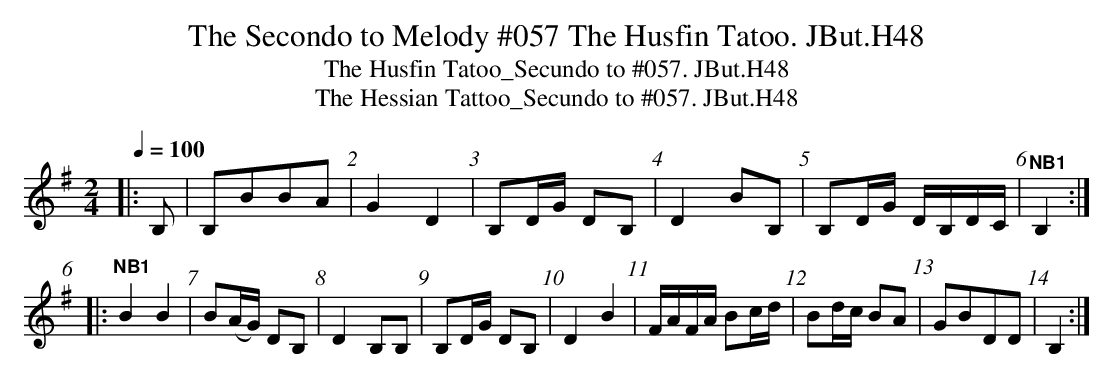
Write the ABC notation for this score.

X:1
T:Secondo to Melody #057 The Husfin Tatoo. JBut.H48, The
T:Husfin Tatoo_Secundo to #057. JBut.H48, The
T:Hessian Tattoo_Secundo to #057. JBut.H48, The
M:2/4
L:1/8
Q:1/4=100
K:G
|: B, | B,BBA | G2 D2 | B,D/G/ DB, | D2 BB, | B,D/G/ D/B,/D/C/ | "^NB1"B,2 :|
|: "^NB1"B2 B2 | B(A/G/) DB, | D2 B,B, | B,D/G/ DB, | D2 B2 | F/A/F/A/ Bc/d/ | Bd/c/ BA | GBDD | B,2 :|
